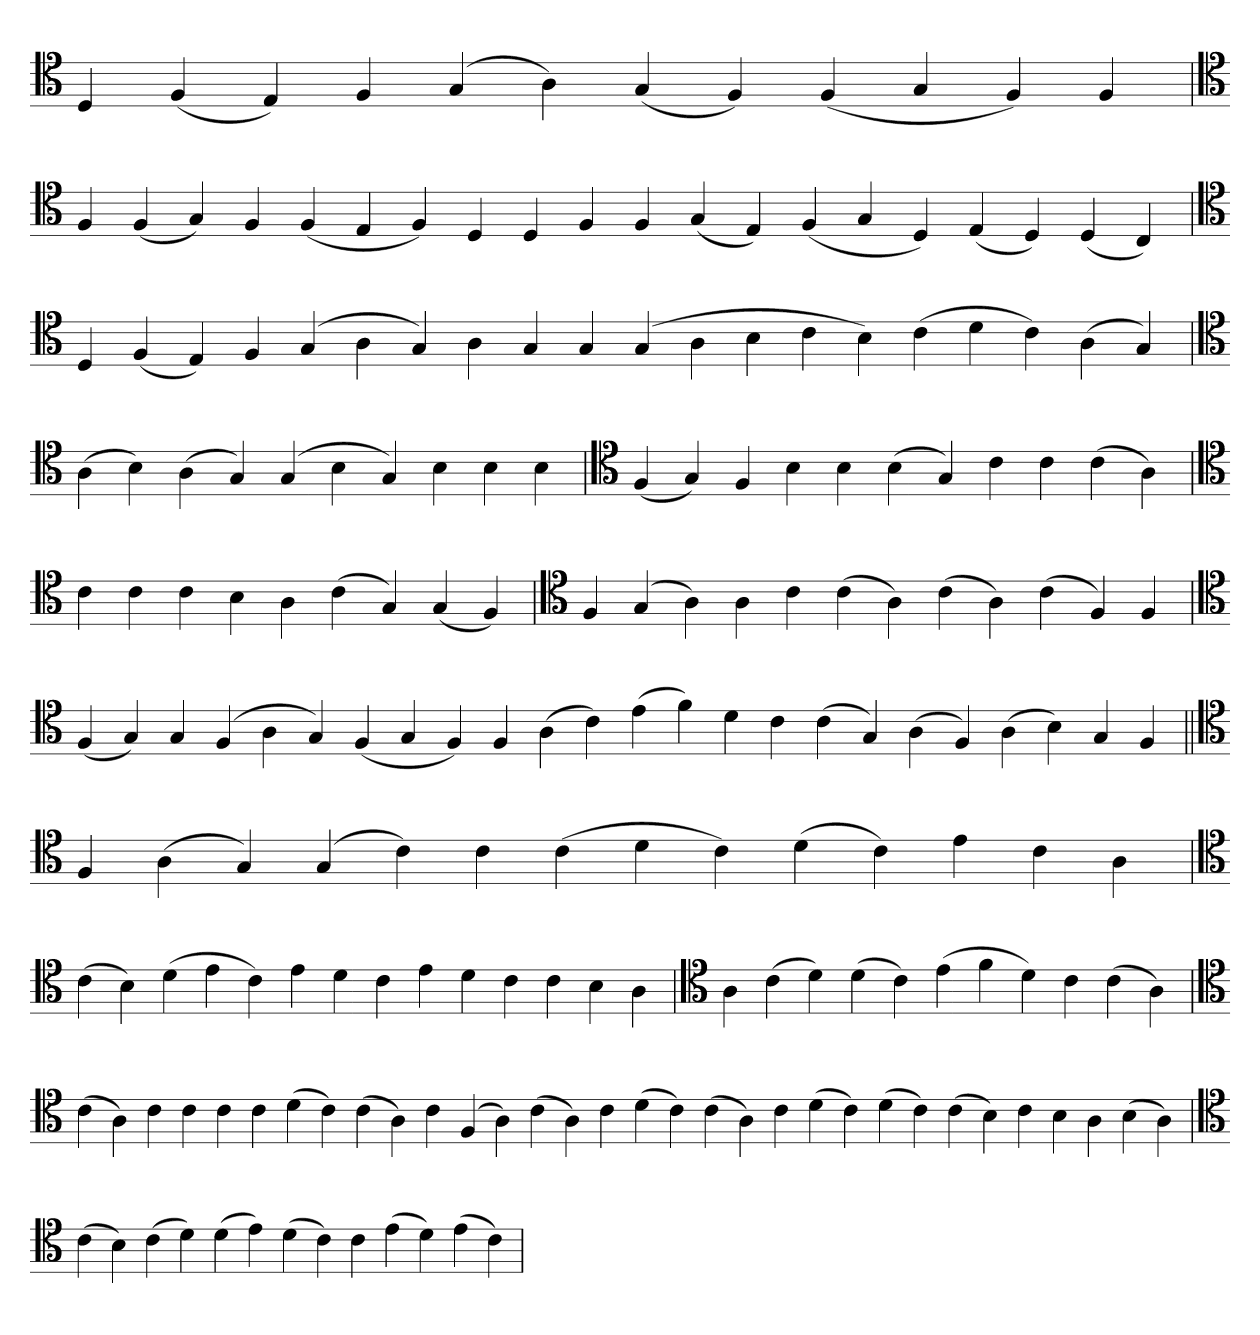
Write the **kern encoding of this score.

**kern
*part1
*staff1
*clefC4
=
4D
(4F
4E)
4F
(4G
4A)
(4G
4F)
(4F
4G
4F)
4F
=`
*clefC4
4F
(4F
4G)
4F
(4F
4E
4F)
4D
4D
4F
4F
(4G
4E)
(4F
4G
4D)
(4E
4D)
(4D
4C)
='
*clefC4
4D
(4F
4E)
4F
(4G
4A
4G)
4A
4G
4G
(4G
4A
4B
4c
4B)
(4c
4d
4c)
(4A
4G)
=`
*clefC4
(4A
4B)
(4A
4G)
(4G
4B
4G)
4B
4B
4B
=
*clefC4
(4F
4G)
4F
4B
4B
(4B
4G)
4c
4c
(4c
4A)
=`
*clefC4
4c
4c
4c
4B
4A
(4c
4G)
(4G
4F)
=
*clefC4
4F
(4G
4A)
4A
4c
(4c
4A)
(4c
4A)
(4c
4F)
4F
=`
*clefC4
(4F
4G)
4G
(4F
4A
4G)
(4F
4G
4F)
4F
(4A
4c)
(4e
4f)
4d
4c
(4c
4G)
(4A
4F)
(4A
4B)
4G
4F
=||
*clefC4
4F
(4A
4G)
(4G
4c)
4c
(4c
4d
4c)
(4d
4c)
4e
4c
4A
=`
*clefC4
(4c
4B)
(4d
4e
4c)
4e
4d
4c
4e
4d
4c
4c
4B
4A
='
*clefC4
4A
(4c
4d)
(4d
4c)
(4e
4f
4d)
4c
(4c
4A)
=`
*clefC4
(4c
4A)
4c
4c
4c
4c
(4d
4c)
(4c
4A)
4c
(4F
4A)
(4c
4A)
4c
(4d
4c)
(4c
4A)
4c
(4d
4c)
(4d
4c)
(4c
4B)
4c
4B
4A
(4B
4A)
='
*clefC4
(4c
4B)
(4c
4d)
(4d
4e)
(4d
4c)
4c
(4e
4d)
(4e
4c)
=`
*-
